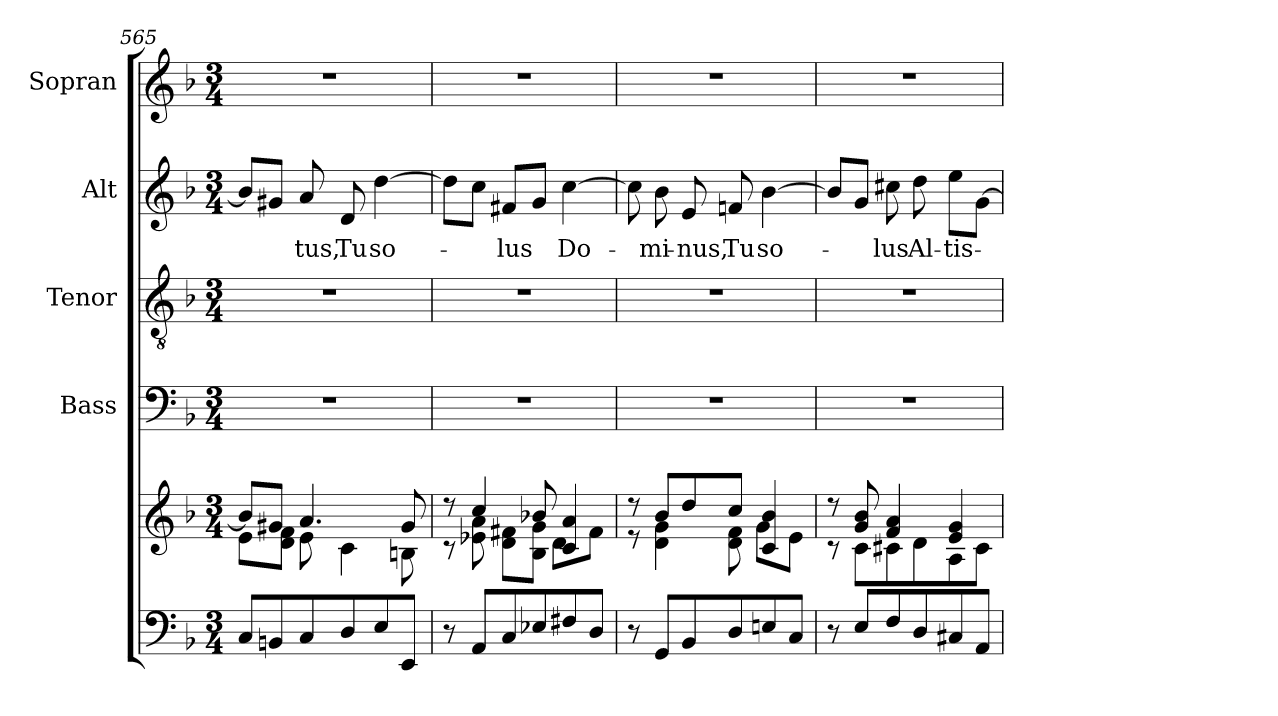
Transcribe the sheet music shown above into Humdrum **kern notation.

**kern	**kern	**kern	**kern	**kern	**text	**kern
*part5	*part5	*part4	*part3	*part2	*part2	*part1
*staff6	*staff5	*staff4	*staff3	*staff2	*staff2	*staff1
*	*	*I"Bass	*I"Tenor	*I"Alt	*	*I"Sopran
*	*	*I'B.	*I'T.	*I'A.	*	*I'S.
!!LO:LB:g=z
*clefF4	*clefG2	*clefF4	*clefGv2	*clefG2	*	*clefG2
*k[b-]	*k[b-]	*k[b-]	*k[b-]	*k[b-]	*	*k[b-]
*F:	*F:	*F:	*F:	*F:	*	*F:
*M3/4	*M3/4	*M3/4	*M3/4	*M3/4	*	*M3/4
=565	=565	=565	=565	=565	=565	=565
*	*^	*	*	*	*	*
8C/L	8b-/L]	8e\L	2.r	2.r	8b-/L]	.	2.r
8BBn/	8g#X/J	8d\ 8f\J	.	.	8g#X/J	.	.
!	!	!	!	!	!	!LO:LY:b	!
8C/	4.a/	8e\	.	.	8a/	-tus,	.
!	!	!	!	!	!	!LO:LY:b	!
8D/	.	4c\	.	.	8d/	Tu	.
!	!	!	!	!	!	!LO:LY:b	!
8E/	.	.	.	.	[4dd\	so-	.
8EE/J	8g#/	8Bn\	.	.	.	.	.
=566	=566	=566	=566	=566	=566	=566	=566
8r	8r	8r	2.r	2.r	8dd\L]	.	2.r
8AA/L	4cc/	8e-X\ 8a\	.	.	8cc\J	.	.
!	!	!	!	!	!	!LO:LY:b	!
8C/	.	8d\ 8f#X\L	.	.	8f#X/L	-lus	.
8E-X/	8b-X/	8B-\ 8g\J	.	.	8g/J	.	.
!	!	!	!	!	!	!LO:LY:b	!
8F#X/	4c/ 4a/	8d\L	.	.	[4cc\	Do-	.
8D/J	.	8f#\J	.	.	.	.	.
=567	=567	=567	=567	=567	=567	=567	=567
8r	8r	8r	2.r	2.r	8cc\]	.	2.r
!	!	!	!	!	!	!LO:LY:b	!
8GG/L	8b-/L	4d\ 4g\	.	.	8b-\	-mi-	.
!	!	!	!	!	!	!LO:LY:b	!
8BB-/	8dd/	.	.	.	8e/	-nus,	.
!	!	!	!	!	!	!LO:LY:b	!
8D/	8cc/J	8d\ 8f\	.	.	8fn/	Tu	.
!	!	!	!	!	!	!LO:LY:b	!
8En/	4c/ 4b-/	8g\L	.	.	[4b-\	so-	.
8C/J	.	8e\J	.	.	.	.	.
=568	=568	=568	=568	=568	=568	=568	=568
8r	8r	8r	2.r	2.r	8b-/L]	.	2.r
8E/L	8g/ 8b-/	8c\L	.	.	8g/J	.	.
!	!	!	!	!	!	!LO:LY:b	!
8F/	4f/ 4a/	8c#X\	.	.	8cc#X\	-lus	.
!	!	!	!	!	!	!LO:LY:b	!
8D/	.	8d\	.	.	8dd\	Al-	.
!	!	!	!	!	!	!LO:LY:b	!
8C#X/	4e/ 4g/	8A\	.	.	8ee\L	-tis-	.
8AA/J	.	8c#\J	.	.	[8g\J	.	.
*	*v	*v	*	*	*	*	*
=	=	=	=	=	=	=
*-	*-	*-	*-	*-	*-	*-
